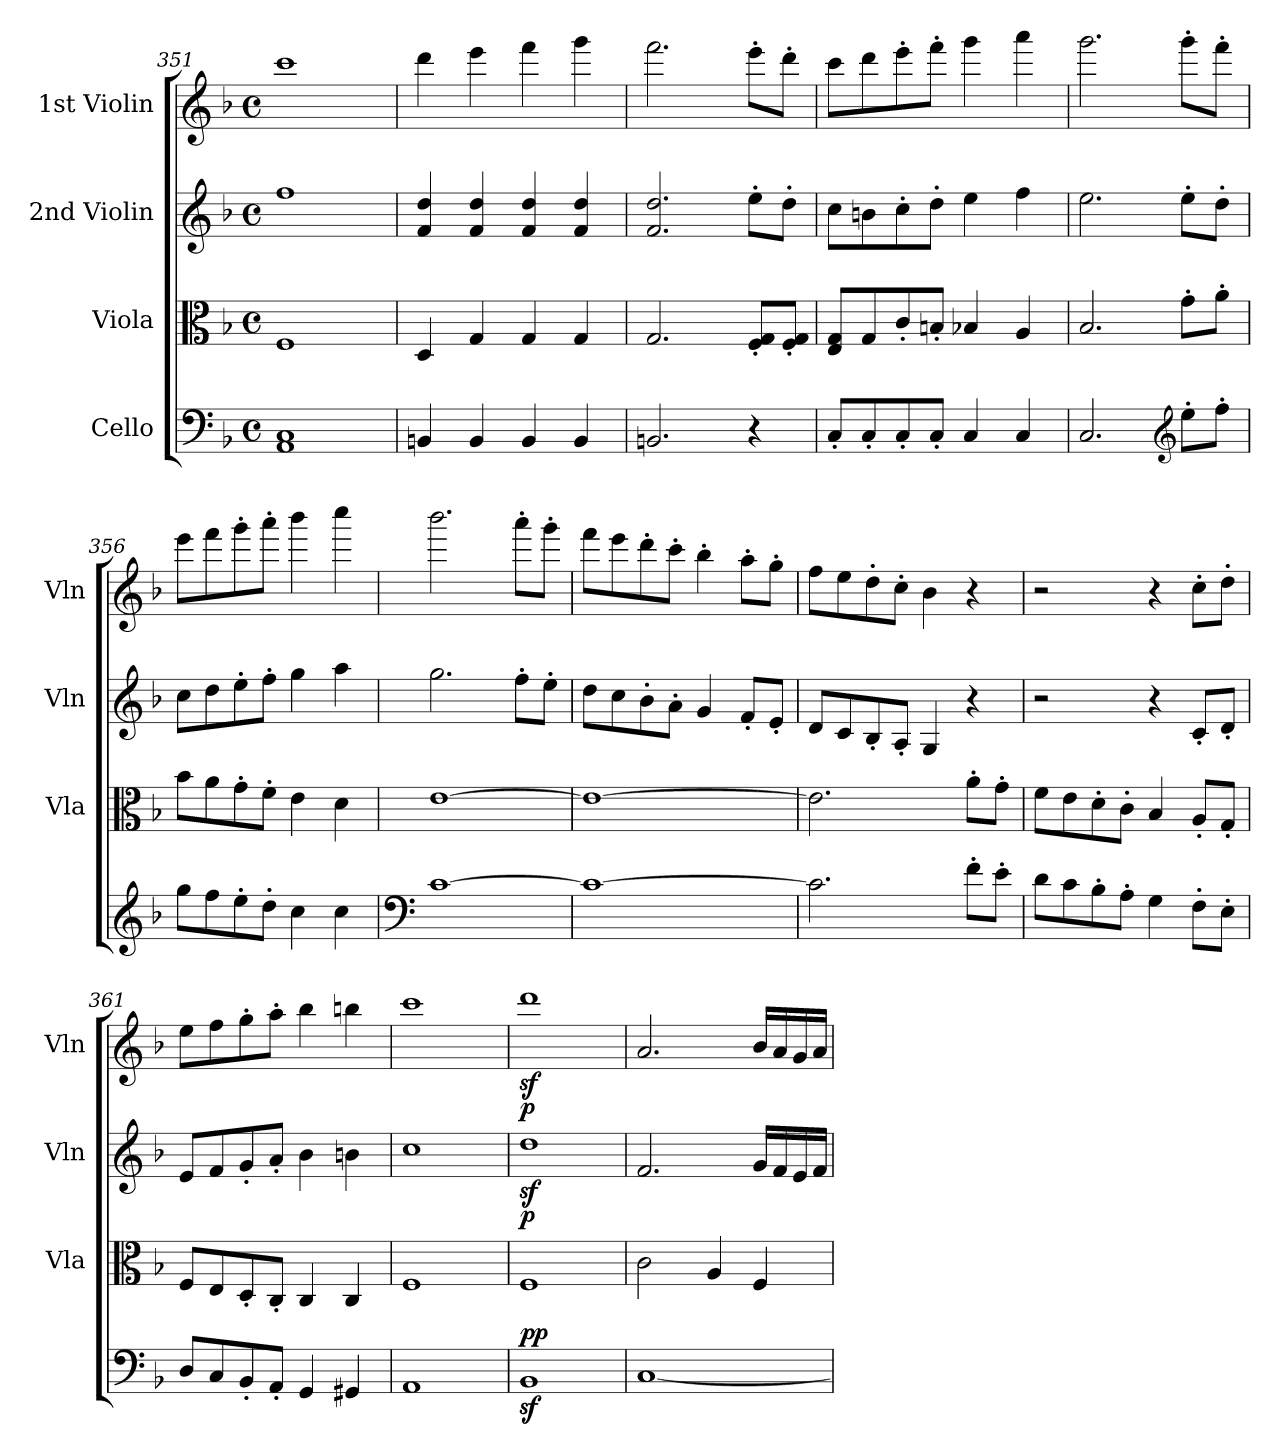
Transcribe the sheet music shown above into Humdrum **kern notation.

**kern	**dynam	**kern	**kern	**dynam	**kern	**dynam
*part4	*part4	*part3	*part2	*part2	*part1	*part1
*staff4	*staff4	*staff3	*staff2	*staff2	*staff1	*staff1
*I"Cello	*	*I"Viola	*I"2nd Violin	*	*I"1st Violin	*
*	*	*I'Vla	*I'Vln	*	*I'Vln	*
*clefF4	*	*clefC3	*clefG2	*	*clefG2	*
*k[b-]	*	*k[b-]	*k[b-]	*	*k[b-]	*
*M4/4	*	*M4/4	*M4/4	*	*M4/4	*
*met(c)	*	*met(c)	*met(c)	*	*met(c)	*
=351	=351	=351	=351	=351	=351	=351
1AA 1C	.	1F	1ff	.	1ccc	.
=352	=352	=352	=352	=352	=352	=352
4BBn/	.	4D/	4f/ 4dd/	.	4ddd\	.
4BB/	.	4G/	4f/ 4dd/	.	4eee\	.
4BB/	.	4G/	4f/ 4dd/	.	4fff\	.
4BB/	.	4G/	4f/ 4dd/	.	4ggg\	.
!!LO:LB:g=z
=353	=353	=353	=353	=353	=353	=353
2.BBn/	.	2.G/	2.f/ 2.dd/	.	2.fff\	.
4r	.	8F/' 8G/'L	8ee'\L	.	8eee'\L	.
.	.	8F/' 8G/'J	8dd'\J	.	8ddd'\J	.
=354	=354	=354	=354	=354	=354	=354
8C'/L	.	8E/ 8G/L	8cc\L	.	8ccc\L	.
8C'/	.	8G/	8bn\	.	8ddd\	.
8C'/	.	8c'/	8cc'\	.	8eee'\	.
8C'/J	.	8Bn'/J	8dd'\J	.	8fff'\J	.
4C/	.	4B-X/	4ee\	.	4ggg\	.
4C/	.	4A/	4ff\	.	4aaa\	.
=355	=355	=355	=355	=355	=355	=355
2.C/	.	2.B-/	2.ee\	.	2.ggg\	.
*clefG2	*	*	*	*	*	*
8ee'\L	.	8g'\L	8ee'\L	.	8ggg'\L	.
8ff'\J	.	8a'\J	8dd'\J	.	8fff'\J	.
=356	=356	=356	=356	=356	=356	=356
8gg\L	.	8b-\L	8cc\L	.	8eee\L	.
8ff\	.	8a\	8dd\	.	8fff\	.
8ee'\	.	8g'\	8ee'\	.	8ggg'\	.
8dd'\J	.	8f'\J	8ff'\J	.	8aaa'\J	.
4cc\	.	4e\	4gg\	.	4bbb-\	.
4cc\	.	4d\	4aa\	.	4cccc\	.
=357	=357	=357	=357	=357	=357	=357
*clefF4	*	*	*	*	*	*
[1c	.	[1e	2.gg\	.	2.bbb-\	.
.	.	.	8ff'\L	.	8aaa'\L	.
.	.	.	8ee'\J	.	8ggg'\J	.
!!LO:LB:g=z
=358	=358	=358	=358	=358	=358	=358
1c_	.	1e_	8dd\L	.	8fff\L	.
.	.	.	8cc\	.	8eee\	.
.	.	.	8b-'\	.	8ddd'\	.
.	.	.	8a'\J	.	8ccc'\J	.
.	.	.	4g/	.	4bb-'\	.
.	.	.	8f'/L	.	8aa'\L	.
.	.	.	8e'/J	.	8gg'\J	.
=359	=359	=359	=359	=359	=359	=359
2.c\]	.	2.e\]	8d/L	.	8ff\L	.
.	.	.	8c/	.	8ee\	.
.	.	.	8B-'/	.	8dd'\	.
.	.	.	8A'/J	.	8cc'\J	.
.	.	.	4G/	.	4b-\	.
8f'\L	.	8a'\L	4r	.	4r	.
8e'\J	.	8g'\J	.	.	.	.
=360	=360	=360	=360	=360	=360	=360
8d\L	.	8f\L	2r	.	2r	.
8c\	.	8e\	.	.	.	.
8B-'\	.	8d'\	.	.	.	.
8A'\J	.	8c'\J	.	.	.	.
4G\	.	4B-/	4r	.	4r	.
8F'\L	.	8A'/L	8c'/L	.	8cc'\L	.
8E'\J	.	8G'/J	8d'/J	.	8dd'\J	.
=361	=361	=361	=361	=361	=361	=361
8D/L	.	8F/L	8e/L	.	8ee\L	.
8C/	.	8E/	8f/	.	8ff\	.
8BB-'/	.	8D'/	8g'/	.	8gg'\	.
8AA'/J	.	8C'/J	8a'/J	.	8aa'\J	.
4GG/	.	4C/	4b-\	.	4bb-\	.
4GG#X/	.	4C/	4bn\	.	4bbn\	.
!!LO:PB:g=z
=362	=362	=362	=362	=362	=362	=362
1AA	.	1F	1cc	.	1ccc	.
=363	=363	=363	=363	=363	=363	=363
!	!LO:DY:b	!	!	!	!	!
!	!LO:DY:n=1:a	!	!	!LO:DY:b	!	!LO:DY:b
1BB-z>	p p	1F	1ddz<	p	1dddz<	p
=364	=364	=364	=364	=364	=364	=364
[1C	.	2c\	2.f/	.	2.a/	.
.	.	4A/	.	.	.	.
.	.	4F/	16g/LL	.	16b-/LL	.
.	.	.	16f/	.	16a/	.
.	.	.	16e/	.	16g/	.
.	.	.	16f/JJ	.	16a/JJ	.
=	=	=	=	=	=	=
*-	*-	*-	*-	*-	*-	*-
